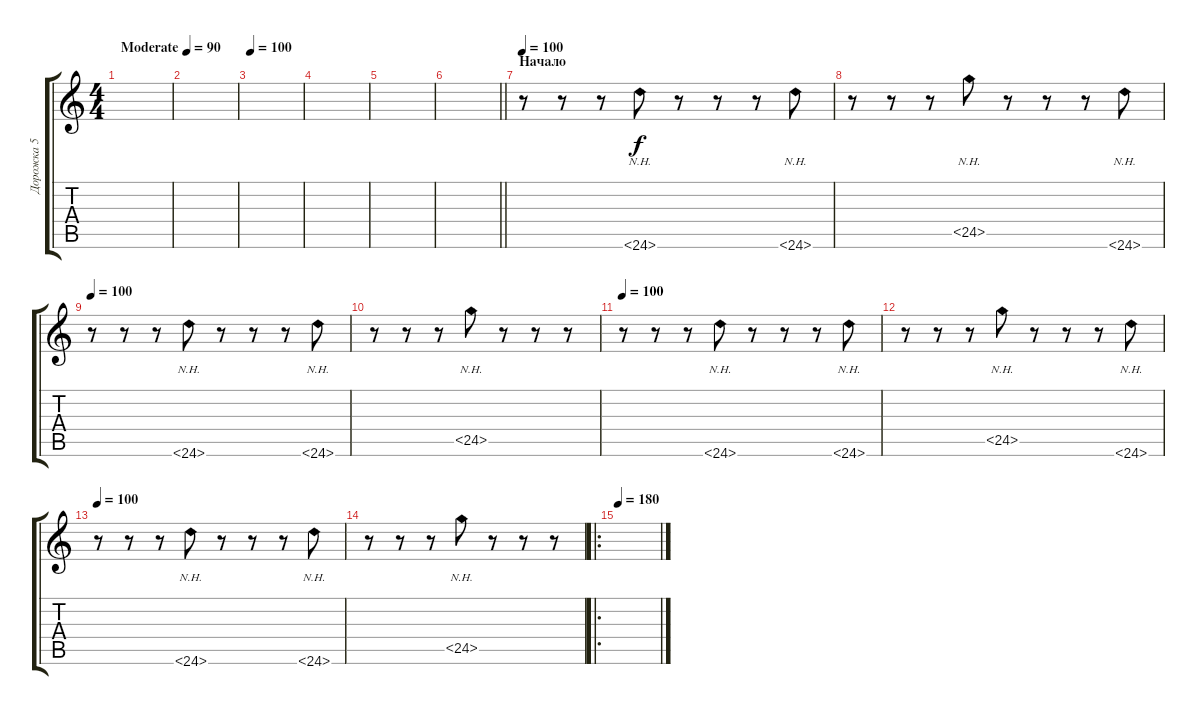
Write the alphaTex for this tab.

\track ("Дорожка 5" "Дорожка 5") {instrument distortionguitar}
\staff {score tabs}
\tuning (D4 A3 F3 C3 G2 D2) {hide}
\ts (4 4)
\tempo (90 "Moderate")
\clef g2
\ks c
|
|
\tempo 100
|
|
|
\barLineRight lightlight
|
\section ("" "Начало")
\tempo 100
r.8 r.8 r.8 24.6{nh}.8 r.8 r.8 r.8 24.6{nh}.8 |
r.8 r.8 r.8 24.5{nh}.8 r.8 r.8 r.8 24.6{nh}.8 |
\tempo 100
r.8 r.8 r.8 24.6{nh}.8 r.8 r.8 r.8 24.6{nh}.8 |
r.8 r.8 r.8 24.5{nh}.8 r.8 r.8 r.8 |
\tempo 100
r.8 r.8 r.8 24.6{nh}.8 r.8 r.8 r.8 24.6{nh}.8 |
r.8 r.8 r.8 24.5{nh}.8 r.8 r.8 r.8 24.6{nh}.8 |
\tempo 100
r.8 r.8 r.8 24.6{nh}.8 r.8 r.8 r.8 24.6{nh}.8 |
r.8 r.8 r.8 24.5{nh}.8 r.8 r.8 r.8 |
\ro
\tempo 180
